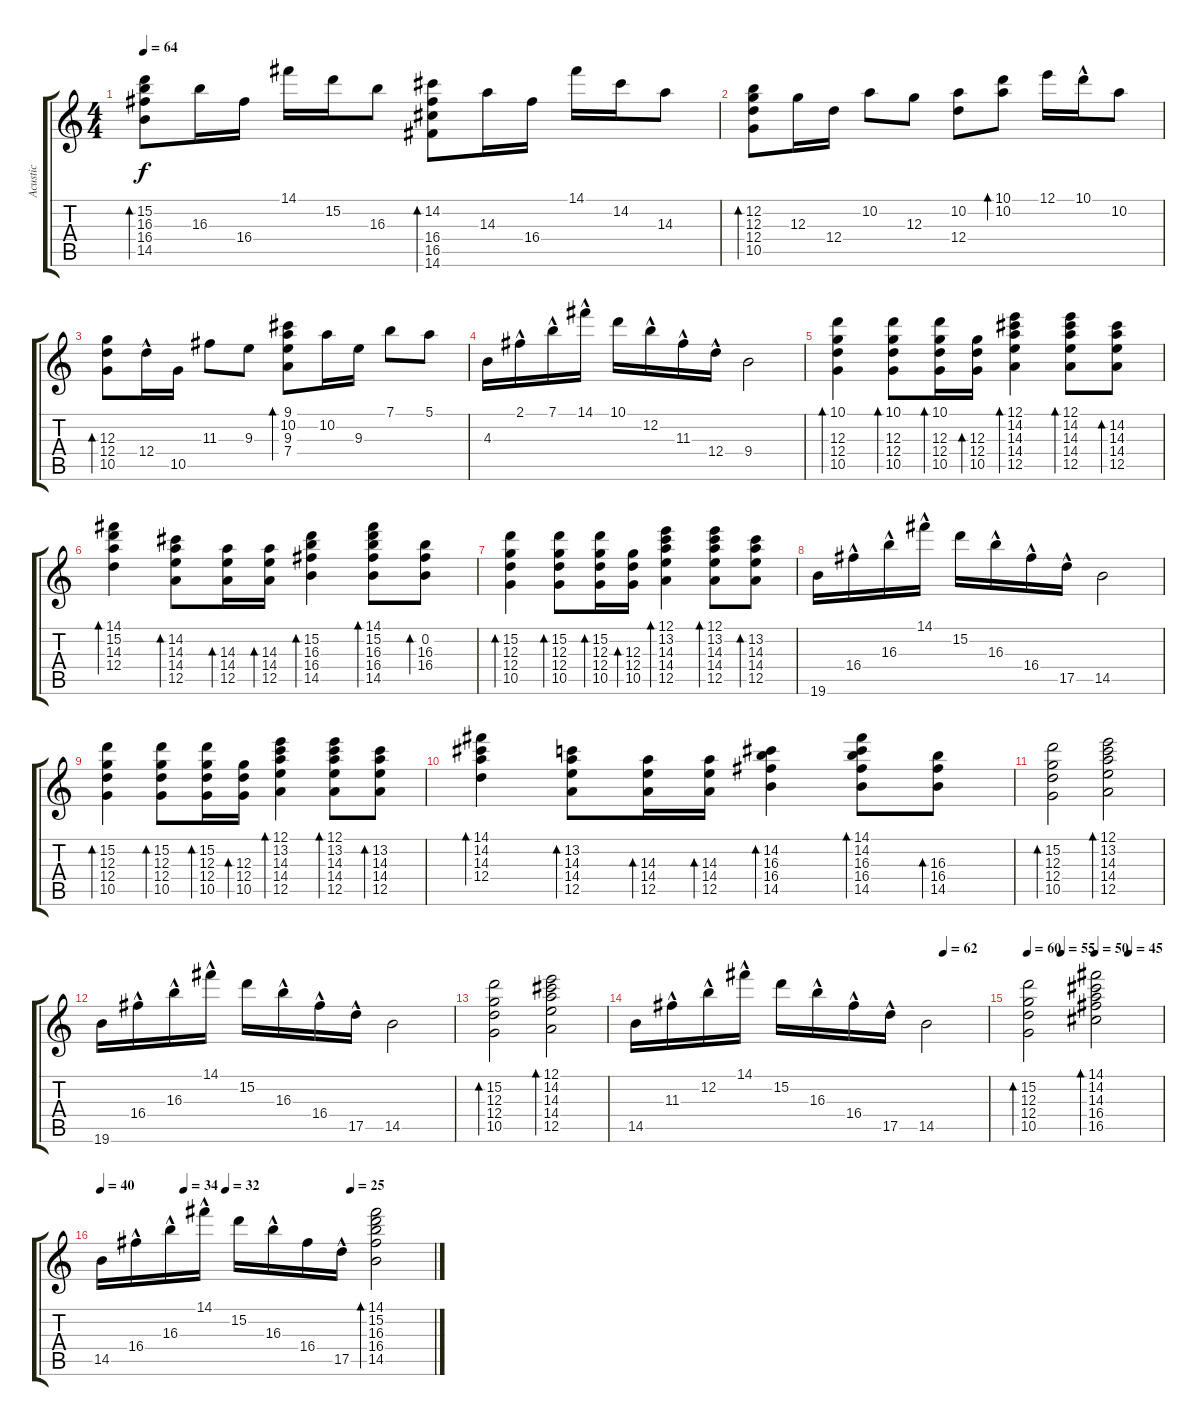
\track ("  Acustic Guitar" "  Acustic ") {instrument acousticguitarsteel}
\staff {score tabs}
\tuning (E4 B3 G3 D3 A2 E2) {hide}
\ts (4 4)
\tempo 64
\clef g2
\ks c
(15.2 16.3 16.4 14.5).8{bd 60 dy f} 16.3.16 16.4.16 14.1.16 15.2.16 16.3.8 (14.2 16.4 16.5 14.6).8{bd 60} 14.3.16 16.4.16 14.1.16 14.2.16 14.3.8 |
(12.2 12.3 12.4 10.5).8{bd 60} 12.3.16 12.4.16 10.2.8 12.3.8 (10.2 12.4).8 (10.1 10.2).8{bd 60} 12.1.16 10.1{hac}.16 10.2.8 |
(12.3 12.4 10.5).8{bd 60} 12.4{hac}.16 10.5.16 11.3.8 9.3.8 (9.1 10.2 9.3 7.4).8{bd 60} 10.2.16 9.3.16 7.1.8 5.1.8 |
4.3.16 2.1{hac}.16 7.1{hac}.16 14.1{hac}.16 10.1.16 12.2{hac}.16 11.3{hac}.16 12.4{hac}.16 9.4.2 |
(10.1 12.3 12.4 10.5).4{bd 60} (10.1 12.3 12.4 10.5).8{bd 60} (10.1 12.3 12.4 10.5).16{bd 60} (12.3 12.4 10.5).16{bd 60} (12.1 14.2 14.3 14.4 12.5).4{bd 60} (12.1 14.2 14.3 14.4 12.5).8{bd 60} (14.2 14.3 14.4 12.5).8{bd 60} |
(14.1 15.2 14.3 12.4).4{bd 60} (14.2 14.3 14.4 12.5).8{bd 60} (14.3 14.4 12.5).16{bd 60} (14.3 14.4 12.5).16{bd 60} (15.2 16.3 16.4 14.5).4{bd 60} (14.1 15.2 16.3 16.4 14.5).8{bd 60} (0.2 16.3 16.4).8{bd 60} |
(15.2 12.3 12.4 10.5).4{bd 60} (15.2 12.3 12.4 10.5).8{bd 60} (15.2 12.3 12.4 10.5).16{bd 60} (12.3 12.4 10.5).16{bd 60} (12.1 13.2 14.3 14.4 12.5).4{bd 60} (12.1 13.2 14.3 14.4 12.5).8{bd 60} (13.2 14.3 14.4 12.5).8{bd 60} |
19.6.16 16.4{hac}.16 16.3{hac}.16 14.1{hac}.16 15.2.16 16.3{hac}.16 16.4{hac}.16 17.5{hac}.16 14.5.2 |
(15.2 12.3 12.4 10.5).4{bd 60} (15.2 12.3 12.4 10.5).8{bd 60} (15.2 12.3 12.4 10.5).16{bd 60} (12.3 12.4 10.5).16{bd 60} (12.1 13.2 14.3 14.4 12.5).4{bd 60} (12.1 13.2 14.3 14.4 12.5).8{bd 60} (13.2 14.3 14.4 12.5).8{bd 60} |
(14.1 14.2 14.3 12.4).4{bd 60} (13.2 14.3 14.4 12.5).8{bd 60} (14.3 14.4 12.5).16{bd 60} (14.3 14.4 12.5).16{bd 60} (14.2 16.3 16.4 14.5).4{bd 60} (14.1 14.2 16.3 16.4 14.5).8{bd 60} (16.3 16.4 14.5).8{bd 60} |
(15.2 12.3 12.4 10.5).2{bd 60} (12.1 13.2 14.3 14.4 12.5).2{bd 60} |
19.6.16 16.4{hac}.16 16.3{hac}.16 14.1{hac}.16 15.2.16 16.3{hac}.16 16.4{hac}.16 17.5{hac}.16 14.5.2 |
(15.2 12.3 12.4 10.5).2{bd 60} (12.1 14.2 14.3 14.4 12.5).2{bd 60} |
\tempo (62 0.875)
14.5.16 11.3{hac}.16 12.2{hac}.16 14.1{hac}.16 15.2.16 16.3{hac}.16 16.4{hac}.16 17.5{hac}.16 14.5.2 |
\tempo 60
\tempo (55 0.25)
\tempo (50 0.5)
\tempo (45 0.75)
(15.2 12.3 12.4 10.5).2{bd 60} (14.1 14.2 14.3 16.4 16.5).2{bd 60} |
\tempo 40
\tempo (34 0.25)
\tempo (32 0.375)
\tempo (25 0.75)
14.5.16 16.4{hac}.16 16.3{hac}.16 14.1{hac}.16 15.2.16 16.3{hac}.16 16.4.16 17.5{hac}.16 (14.1 15.2 16.3 16.4 14.5).2{bd 60}
